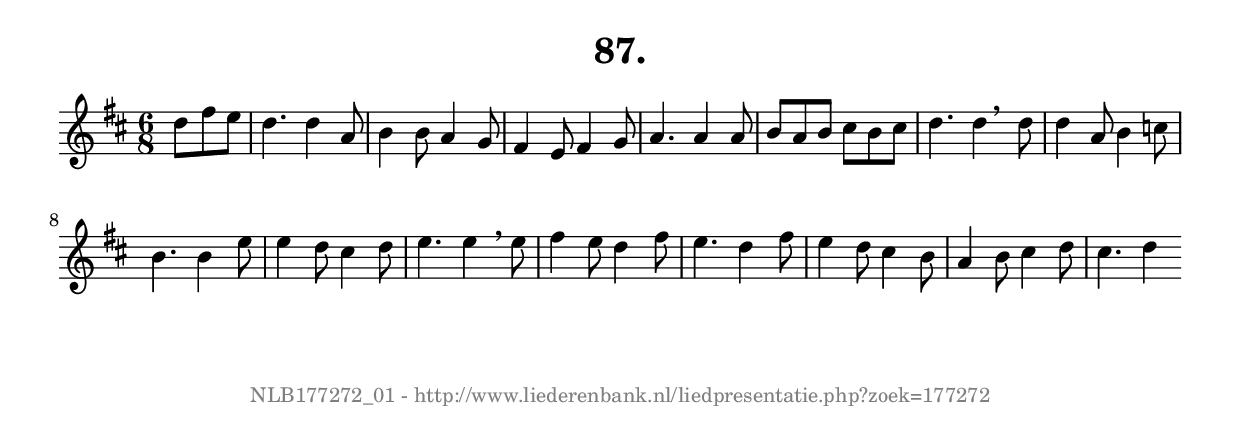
%
% produced by wce2krn 1.64 (7 June 2014)
%
\version"2.16"
#(append! paper-alist '(("long" . (cons (* 210 mm) (* 2000 mm)))))
#(set-default-paper-size "long")
sb = {\breathe}
mBreak = {\breathe }
bBreak = {\breathe }
x = {\once\override NoteHead #'style = #'cross }
gl=\glissando
itime={\override Staff.TimeSignature #'stencil = ##f }
ficta = {\once\set suggestAccidentals = ##t}
fine = {\once\override Score.RehearsalMark #'self-alignment-X = #1 \mark \markup {\italic{Fine}}}
dc = {\once\override Score.RehearsalMark #'self-alignment-X = #1 \mark \markup {\italic{D.C.}}}
dcf = {\once\override Score.RehearsalMark #'self-alignment-X = #1 \mark \markup {\italic{D.C. al Fine}}}
dcc = {\once\override Score.RehearsalMark #'self-alignment-X = #1 \mark \markup {\italic{D.C. al Coda}}}
ds = {\once\override Score.RehearsalMark #'self-alignment-X = #1 \mark \markup {\italic{D.S.}}}
dsf = {\once\override Score.RehearsalMark #'self-alignment-X = #1 \mark \markup {\italic{D.S. al Fine}}}
dsc = {\once\override Score.RehearsalMark #'self-alignment-X = #1 \mark \markup {\italic{D.S. al Coda}}}
pv = {\set Score.repeatCommands = #'((volta "1"))}
sv = {\set Score.repeatCommands = #'((volta "2"))}
tv = {\set Score.repeatCommands = #'((volta "3"))}
qv = {\set Score.repeatCommands = #'((volta "4"))}
xv = {\set Score.repeatCommands = #'((volta #f))}
\header{ tagline = ""
title = "87."
}
\score {{
\key d \major
\relative g'
{
\set melismaBusyProperties = #'()
\partial 32*12
\time 6/8
\tempo 4=120
\override Score.MetronomeMark #'transparent = ##t
\override Score.RehearsalMark #'break-visibility = #(vector #t #t #f)
d'8 fis e d4. d4 a8 b4 b8 a4 g8 fis4 e8 fis4 g8 a4. a4 a8 b a b cis b cis d4. d4 \bar ":|:" \bBreak
d8 d4 a8 b4 c8 b4. b4 e8 e4 d8 cis4 d8 e4. e4 \sb e8 fis4 e8 d4 fis8 e4. d4 fis8 e4 d8 cis4 b8 a4 b8 cis4 d8 cis4. d4 \bar ":|"
 }}
 \midi { }
 \layout {
            indent = 0.0\cm
}
}
\markup { \vspace #0 } \markup { \with-color #grey \fill-line { \center-column { \smaller "NLB177272_01 - http://www.liederenbank.nl/liedpresentatie.php?zoek=177272" } } }
